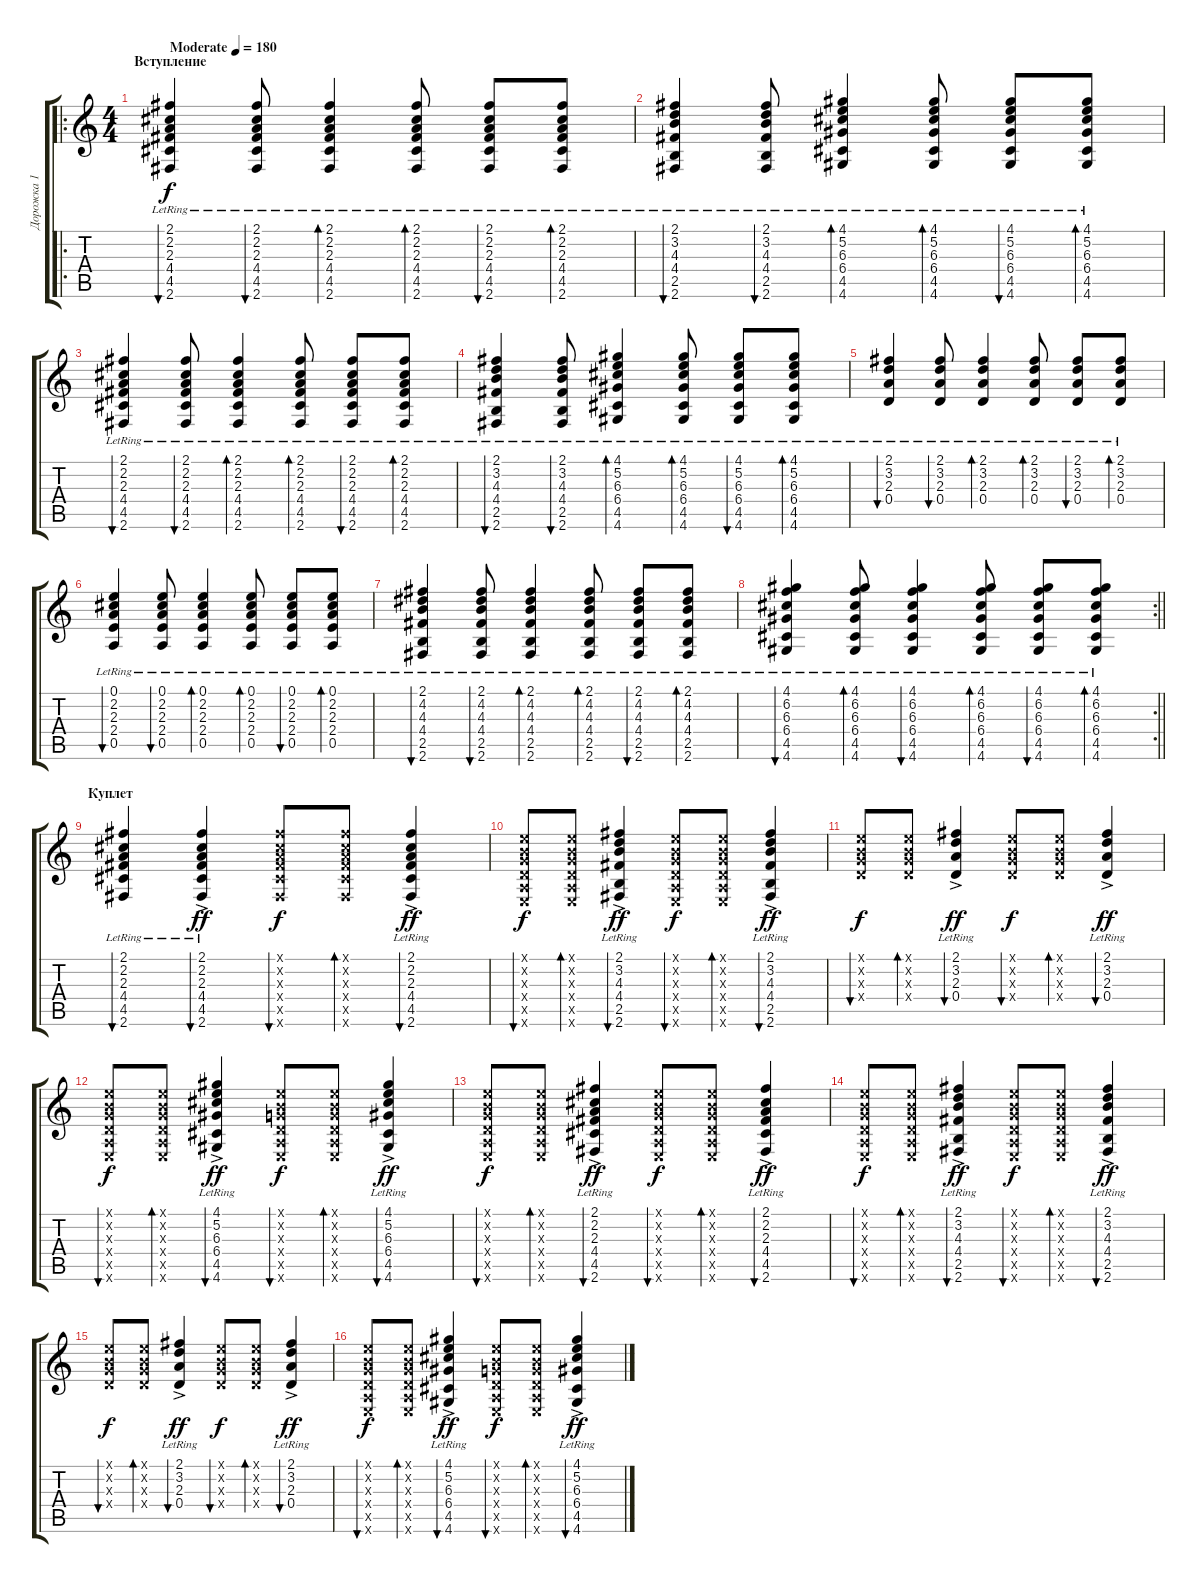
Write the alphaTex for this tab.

\track ("Дорожка 1" "Дорожка 1") {instrument acousticguitarsteel}
\staff {score tabs}
\tuning (E4 B3 G3 D3 A2 E2) {hide}
\ro
\ts (4 4)
\section ("" "Вступление")
\tempo (180 "Moderate")
\clef g2
\ks c
(2.1{lr} 2.2{lr} 2.3{lr} 4.4{lr} 4.5{lr} 2.6{lr}).4{bu 60 dy f instrument acousticguitarsteel} (2.1{lr} 2.2{lr} 2.3{lr} 4.4{lr} 4.5{lr} 2.6{lr}).8{bu 60} (2.1{lr} 2.2{lr} 2.3{lr} 4.4{lr} 4.5{lr} 2.6{lr}).4{bd 60} (2.1{lr} 2.2{lr} 2.3{lr} 4.4{lr} 4.5{lr} 2.6{lr}).8{bd 60} (2.1{lr} 2.2{lr} 2.3{lr} 4.4{lr} 4.5{lr} 2.6{lr}).8{bu 60} (2.1{lr} 2.2{lr} 2.3{lr} 4.4{lr} 4.5{lr} 2.6{lr}).8{bd 60} |
(2.1{lr} 3.2{lr} 4.3{lr} 4.4{lr} 2.5{lr} 2.6{lr}).4{bu 60} (2.1{lr} 3.2{lr} 4.3{lr} 4.4{lr} 2.5{lr} 2.6{lr}).8{bu 60} (4.1{lr} 5.2{lr} 6.3{lr} 6.4{lr} 4.5{lr} 4.6{lr}).4{bd 60} (4.1{lr} 5.2{lr} 6.3{lr} 6.4{lr} 4.5{lr} 4.6{lr}).8{bd 60} (4.1{lr} 5.2{lr} 6.3{lr} 6.4{lr} 4.5{lr} 4.6{lr}).8{bu 60} (4.1{lr} 5.2{lr} 6.3{lr} 6.4{lr} 4.5{lr} 4.6{lr}).8{bd 60} |
(2.1{lr} 2.2{lr} 2.3{lr} 4.4{lr} 4.5{lr} 2.6{lr}).4{bu 60} (2.1{lr} 2.2{lr} 2.3{lr} 4.4{lr} 4.5{lr} 2.6{lr}).8{bu 60} (2.1{lr} 2.2{lr} 2.3{lr} 4.4{lr} 4.5{lr} 2.6{lr}).4{bd 60} (2.1{lr} 2.2{lr} 2.3{lr} 4.4{lr} 4.5{lr} 2.6{lr}).8{bd 60} (2.1{lr} 2.2{lr} 2.3{lr} 4.4{lr} 4.5{lr} 2.6{lr}).8{bu 60} (2.1{lr} 2.2{lr} 2.3{lr} 4.4{lr} 4.5{lr} 2.6{lr}).8{bd 60} |
(2.1{lr} 3.2{lr} 4.3{lr} 4.4{lr} 2.5{lr} 2.6{lr}).4{bu 60} (2.1{lr} 3.2{lr} 4.3{lr} 4.4{lr} 2.5{lr} 2.6{lr}).8{bu 60} (4.1{lr} 5.2{lr} 6.3{lr} 6.4{lr} 4.5{lr} 4.6{lr}).4{bd 60} (4.1{lr} 5.2{lr} 6.3{lr} 6.4{lr} 4.5{lr} 4.6{lr}).8{bd 60} (4.1{lr} 5.2{lr} 6.3{lr} 6.4{lr} 4.5{lr} 4.6{lr}).8{bu 60} (4.1{lr} 5.2{lr} 6.3{lr} 6.4{lr} 4.5{lr} 4.6{lr}).8{bd 60} |
(2.1{lr} 3.2{lr} 2.3{lr} 0.4{lr}).4{bu 60} (2.1{lr} 3.2{lr} 2.3{lr} 0.4{lr}).8{bu 60} (2.1{lr} 3.2{lr} 2.3{lr} 0.4{lr}).4{bd 60} (2.1{lr} 3.2{lr} 2.3{lr} 0.4{lr}).8{bd 60} (2.1{lr} 3.2{lr} 2.3{lr} 0.4{lr}).8{bu 60} (2.1{lr} 3.2{lr} 2.3{lr} 0.4{lr}).8{bd 60} |
(0.1{lr} 2.2{lr} 2.3{lr} 2.4{lr} 0.5{lr}).4{bu 60} (0.1{lr} 2.2{lr} 2.3{lr} 2.4{lr} 0.5{lr}).8{bu 60} (0.1{lr} 2.2{lr} 2.3{lr} 2.4{lr} 0.5{lr}).4{bd 60} (0.1{lr} 2.2{lr} 2.3{lr} 2.4{lr} 0.5{lr}).8{bd 60} (0.1{lr} 2.2{lr} 2.3{lr} 2.4{lr} 0.5{lr}).8{bu 60} (0.1{lr} 2.2{lr} 2.3{lr} 2.4{lr} 0.5{lr}).8{bd 60} |
(2.1{lr} 4.2{lr} 4.3{lr} 4.4{lr} 2.5{lr} 2.6{lr}).4{bu 60} (2.1{lr} 4.2{lr} 4.3{lr} 4.4{lr} 2.5{lr} 2.6{lr}).8{bu 60} (2.1{lr} 4.2{lr} 4.3{lr} 4.4{lr} 2.5{lr} 2.6{lr}).4{bd 60} (2.1{lr} 4.2{lr} 4.3{lr} 4.4{lr} 2.5{lr} 2.6{lr}).8{bd 60} (2.1{lr} 4.2{lr} 4.3{lr} 4.4{lr} 2.5{lr} 2.6{lr}).8{bu 60} (2.1{lr} 4.2{lr} 4.3{lr} 4.4{lr} 2.5{lr} 2.6{lr}).8{bd 60} |
\rc 2
\barLineRight lightlight
(4.1{lr} 6.2{lr} 6.3{lr} 6.4{lr} 4.5{lr} 4.6{lr}).4{bu 60} (4.1{lr} 6.2{lr} 6.3{lr} 6.4{lr} 4.5{lr} 4.6{lr}).8{bd 60} (4.1{lr} 6.2{lr} 6.3{lr} 6.4{lr} 4.5{lr} 4.6{lr}).4{bu 60} (4.1{lr} 6.2{lr} 6.3{lr} 6.4{lr} 4.5{lr} 4.6{lr}).8{bd 60} (4.1{lr} 6.2{lr} 6.3{lr} 6.4{lr} 4.5{lr} 4.6{lr}).8{bu 60} (4.1{lr} 6.2{lr} 6.3{lr} 6.4{lr} 4.5{lr} 4.6{lr}).8{bd 60} |
\section ("" "Куплет")
(2.1{lr} 2.2{lr} 2.3{lr} 4.4{lr} 4.5{lr} 2.6{lr}).4{bu 60} (2.1{ac lr} 2.2{ac lr} 2.3{ac lr} 4.4{ac lr} 4.5{ac lr} 2.6{ac lr}).4{bu 60 dy ff} (2.1{x} 2.2{x} 2.3{x} 4.4{x} 4.5{x} 2.6{x}).8{bu 60 dy f} (2.1{x} 2.2{x} 2.3{x} 4.4{x} 4.5{x} 2.6{x}).8{bd 60} (2.1{ac lr} 2.2{ac lr} 2.3{ac lr} 4.4{ac lr} 4.5{ac lr} 2.6{ac lr}).4{bu 60 dy ff} |
(0.1{x} 0.2{x} 0.3{x} 0.4{x} 0.5{x} 0.6{x}).8{bu 60 dy f} (0.1{x} 0.2{x} 0.3{x} 0.4{x} 0.5{x} 0.6{x}).8{bd 60} (2.1{ac lr} 3.2{ac lr} 4.3{ac lr} 4.4{ac lr} 2.5{ac lr} 2.6{ac lr}).4{bu 60 dy ff} (0.1{x} 0.2{x} 0.3{x} 0.4{x} 0.5{x} 0.6{x}).8{bu 60 dy f} (0.1{x} 0.2{x} 0.3{x} 0.4{x} 0.5{x} 0.6{x}).8{bd 60} (2.1{ac lr} 3.2{ac lr} 4.3{ac lr} 4.4{ac lr} 2.5{ac lr} 2.6{ac lr}).4{bu 60 dy ff} |
(0.1{x} 0.2{x} 0.3{x} 0.4{x}).8{bu 60 dy f} (0.1{x} 0.2{x} 0.3{x} 0.4{x}).8{bd 60} (2.1{ac lr} 3.2{ac lr} 2.3{ac lr} 0.4{ac lr}).4{bu 60 dy ff} (0.1{x} 0.2{x} 0.3{x} 0.4{x}).8{bu 60 dy f} (0.1{x} 0.2{x} 0.3{x} 0.4{x}).8{bd 60} (2.1{ac lr} 3.2{ac lr} 2.3{ac lr} 0.4{ac lr}).4{bu 60 dy ff} |
(0.1{x} 0.2{x} 0.3{x} 0.4{x} 0.5{x} 0.6{x}).8{bu 60 dy f} (0.1{x} 0.2{x} 0.3{x} 0.4{x} 0.5{x} 0.6{x}).8{bd 60} (4.1{ac lr} 5.2{ac lr} 6.3{ac lr} 6.4{ac lr} 4.5{ac lr} 4.6{ac lr}).4{bu 60 dy ff} (0.1{x} 0.2{x} 0.3{x} 0.4{x} 0.5{x} 0.6{x}).8{bu 60 dy f} (0.1{x} 0.2{x} 0.3{x} 0.4{x} 0.5{x} 0.6{x}).8{bd 60} (4.1{ac lr} 5.2{ac lr} 6.3{ac lr} 6.4{ac lr} 4.5{ac lr} 4.6{ac lr}).4{bu 60 dy ff} |
(0.1{x} 0.2{x} 0.3{x} 0.4{x} 0.5{x} 0.6{x}).8{bu 60 dy f} (0.1{x} 0.2{x} 0.3{x} 0.4{x} 0.5{x} 0.6{x}).8{bd 60} (2.1{ac lr} 2.2{ac lr} 2.3{ac lr} 4.4{ac lr} 4.5{ac lr} 2.6{ac lr}).4{bu 60 dy ff} (0.1{x} 0.2{x} 0.3{x} 0.4{x} 0.5{x} 0.6{x}).8{bu 60 dy f} (0.1{x} 0.2{x} 0.3{x} 0.4{x} 0.5{x} 0.6{x}).8{bd 60} (2.1{ac lr} 2.2{ac lr} 2.3{ac lr} 4.4{ac lr} 4.5{ac lr} 2.6{ac lr}).4{bu 60 dy ff} |
(0.1{x} 0.2{x} 0.3{x} 0.4{x} 0.5{x} 0.6{x}).8{bu 60 dy f} (0.1{x} 0.2{x} 0.3{x} 0.4{x} 0.5{x} 0.6{x}).8{bd 60} (2.1{ac lr} 3.2{ac lr} 4.3{ac lr} 4.4{ac lr} 2.5{ac lr} 2.6{ac lr}).4{bu 60 dy ff} (0.1{x} 0.2{x} 0.3{x} 0.4{x} 0.5{x} 0.6{x}).8{bu 60 dy f} (0.1{x} 0.2{x} 0.3{x} 0.4{x} 0.5{x} 0.6{x}).8{bd 60} (2.1{ac lr} 3.2{ac lr} 4.3{ac lr} 4.4{ac lr} 2.5{ac lr} 2.6{ac lr}).4{bu 60 dy ff} |
(0.1{x} 0.2{x} 0.3{x} 0.4{x}).8{bu 60 dy f} (0.1{x} 0.2{x} 0.3{x} 0.4{x}).8{bd 60} (2.1{ac lr} 3.2{ac lr} 2.3{ac lr} 0.4{ac lr}).4{bu 60 dy ff} (0.1{x} 0.2{x} 0.3{x} 0.4{x}).8{bu 60 dy f} (0.1{x} 0.2{x} 0.3{x} 0.4{x}).8{bd 60} (2.1{ac lr} 3.2{ac lr} 2.3{ac lr} 0.4{ac lr}).4{bu 60 dy ff} |
(0.1{x} 0.2{x} 0.3{x} 0.4{x} 0.5{x} 0.6{x}).8{bu 60 dy f} (0.1{x} 0.2{x} 0.3{x} 0.4{x} 0.5{x} 0.6{x}).8{bd 60} (4.1{ac lr} 5.2{ac lr} 6.3{ac lr} 6.4{ac lr} 4.5{ac lr} 4.6{ac lr}).4{bu 60 dy ff} (0.1{x} 0.2{x} 0.3{x} 0.4{x} 0.5{x} 0.6{x}).8{bu 60 dy f} (0.1{x} 0.2{x} 0.3{x} 0.4{x} 0.5{x} 0.6{x}).8{bd 60} (4.1{ac lr} 5.2{ac lr} 6.3{ac lr} 6.4{ac lr} 4.5{ac lr} 4.6{ac lr}).4{bu 60 dy ff}
